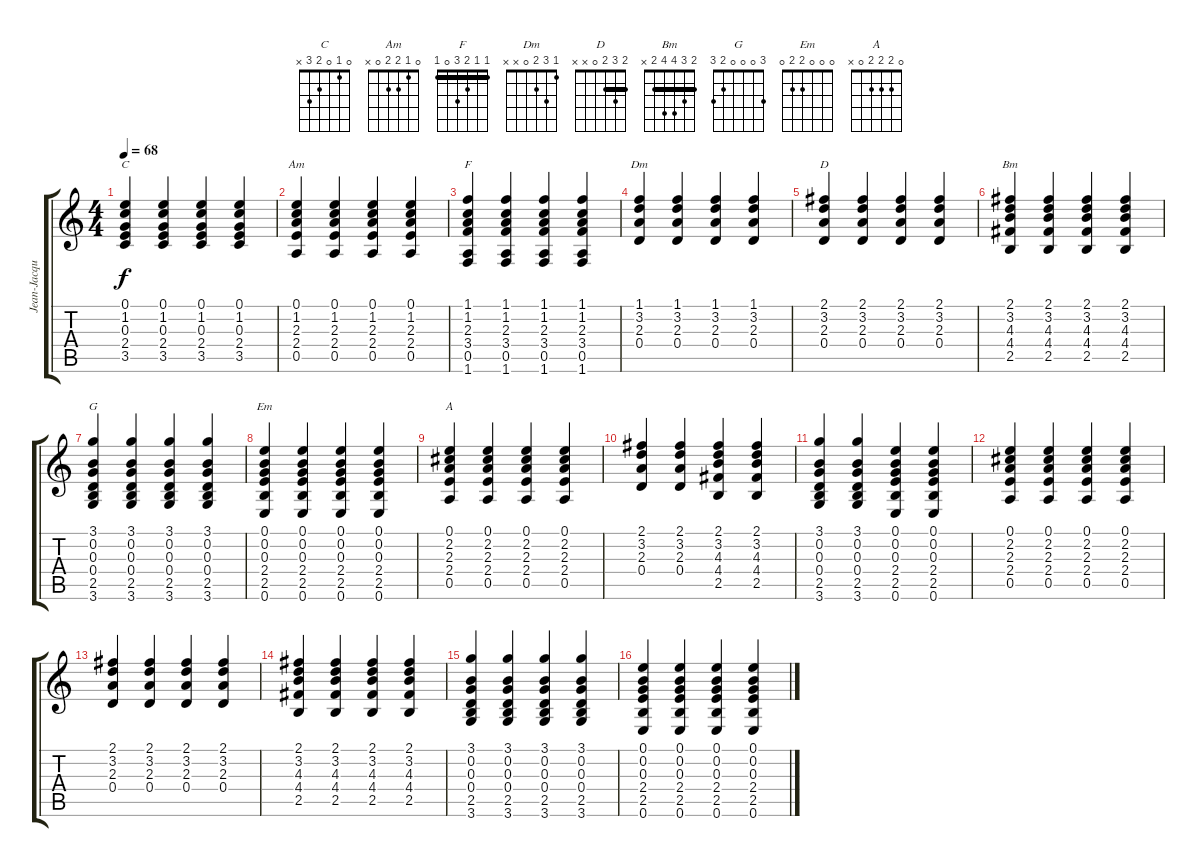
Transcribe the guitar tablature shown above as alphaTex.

\track ("Jean-Jacques Goldman" "Jean-Jacqu") {instrument acousticguitarsteel}
\staff {score tabs}
\tuning (E4 B3 G3 D3 A2 E2) {hide}
\chord ("C" 0 1 0 2 3 x)
\chord ("Am" 0 1 2 2 0 x)
\chord ("F" 1 1 2 3 0 1) {barre 1}
\chord ("Dm" 1 3 2 0 x x)
\chord ("D" 2 3 2 0 x x) {barre 2}
\chord ("Bm" 2 3 4 4 2 x) {barre 2}
\chord ("G" 3 0 0 0 2 3)
\chord ("Em" 0 0 0 2 2 0)
\chord ("A" 0 2 2 2 0 x)
\ts (4 4)
\tempo 68
\clef g2
\ks c
(0.1 1.2 0.3 2.4 3.5).4{ch "C" dy f} (0.1 1.2 0.3 2.4 3.5).4 (0.1 1.2 0.3 2.4 3.5).4 (0.1 1.2 0.3 2.4 3.5).4 |
(0.1 1.2 2.3 2.4 0.5).4{ch "Am"} (0.1 1.2 2.3 2.4 0.5).4 (0.1 1.2 2.3 2.4 0.5).4 (0.1 1.2 2.3 2.4 0.5).4 |
(1.1 1.2 2.3 3.4 0.5 1.6).4{ch "F"} (1.1 1.2 2.3 3.4 0.5 1.6).4 (1.1 1.2 2.3 3.4 0.5 1.6).4 (1.1 1.2 2.3 3.4 0.5 1.6).4 |
(1.1 3.2 2.3 0.4).4{ch "Dm"} (1.1 3.2 2.3 0.4).4 (1.1 3.2 2.3 0.4).4 (1.1 3.2 2.3 0.4).4 |
(2.1 3.2 2.3 0.4).4{ch "D"} (2.1 3.2 2.3 0.4).4 (2.1 3.2 2.3 0.4).4 (2.1 3.2 2.3 0.4).4 |
(2.1 3.2 4.3 4.4 2.5).4{ch "Bm"} (2.1 3.2 4.3 4.4 2.5).4 (2.1 3.2 4.3 4.4 2.5).4 (2.1 3.2 4.3 4.4 2.5).4 |
(3.1 0.2 0.3 0.4 2.5 3.6).4{ch "G"} (3.1 0.2 0.3 0.4 2.5 3.6).4 (3.1 0.2 0.3 0.4 2.5 3.6).4 (3.1 0.2 0.3 0.4 2.5 3.6).4 |
(0.1 0.2 0.3 2.4 2.5 0.6).4{ch "Em"} (0.1 0.2 0.3 2.4 2.5 0.6).4 (0.1 0.2 0.3 2.4 2.5 0.6).4 (0.1 0.2 0.3 2.4 2.5 0.6).4 |
(0.1 2.2 2.3 2.4 0.5).4{ch "A"} (0.1 2.2 2.3 2.4 0.5).4 (0.1 2.2 2.3 2.4 0.5).4 (0.1 2.2 2.3 2.4 0.5).4 |
(2.1 3.2 2.3 0.4).4 (2.1 3.2 2.3 0.4).4 (2.1 3.2 4.3 4.4 2.5).4 (2.1 3.2 4.3 4.4 2.5).4 |
(3.1 0.2 0.3 0.4 2.5 3.6).4 (3.1 0.2 0.3 0.4 2.5 3.6).4 (0.1 0.2 0.3 2.4 2.5 0.6).4 (0.1 0.2 0.3 2.4 2.5 0.6).4 |
(0.1 2.2 2.3 2.4 0.5).4 (0.1 2.2 2.3 2.4 0.5).4 (0.1 2.2 2.3 2.4 0.5).4 (0.1 2.2 2.3 2.4 0.5).4 |
(2.1 3.2 2.3 0.4).4 (2.1 3.2 2.3 0.4).4 (2.1 3.2 2.3 0.4).4 (2.1 3.2 2.3 0.4).4 |
(2.1 3.2 4.3 4.4 2.5).4 (2.1 3.2 4.3 4.4 2.5).4 (2.1 3.2 4.3 4.4 2.5).4 (2.1 3.2 4.3 4.4 2.5).4 |
(3.1 0.2 0.3 0.4 2.5 3.6).4 (3.1 0.2 0.3 0.4 2.5 3.6).4 (3.1 0.2 0.3 0.4 2.5 3.6).4 (3.1 0.2 0.3 0.4 2.5 3.6).4 |
(0.1 0.2 0.3 2.4 2.5 0.6).4 (0.1 0.2 0.3 2.4 2.5 0.6).4 (0.1 0.2 0.3 2.4 2.5 0.6).4 (0.1 0.2 0.3 2.4 2.5 0.6).4
